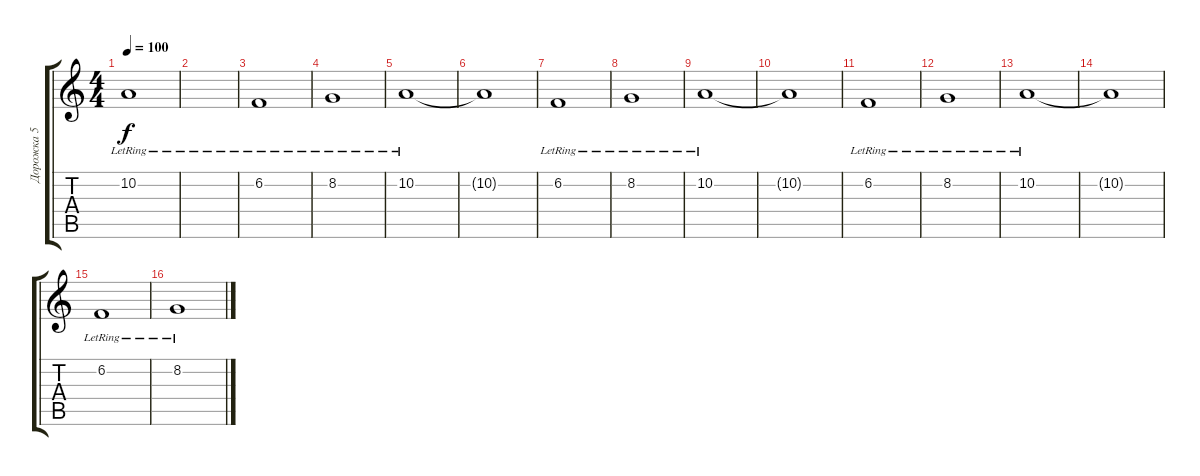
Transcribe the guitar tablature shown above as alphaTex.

\track ("Дорожка 5" "Дорожка 5") {instrument pad2warm}
\staff {score tabs}
\tuning (E4 B3 G3 D3 A2 E2) {hide}
\ts (4 4)
\tempo 100
\clef g2
\ks c
10.2{lr}.1{dy f} |
|
6.2{lr}.1 |
8.2{lr}.1 |
10.2{lr}.1 |
10.2{t}.1 |
6.2{lr}.1 |
8.2{lr}.1 |
10.2{lr}.1 |
10.2{t}.1 |
6.2{lr}.1 |
8.2{lr}.1 |
10.2{lr}.1 |
10.2{t}.1 |
6.2{lr}.1 |
8.2{lr}.1
